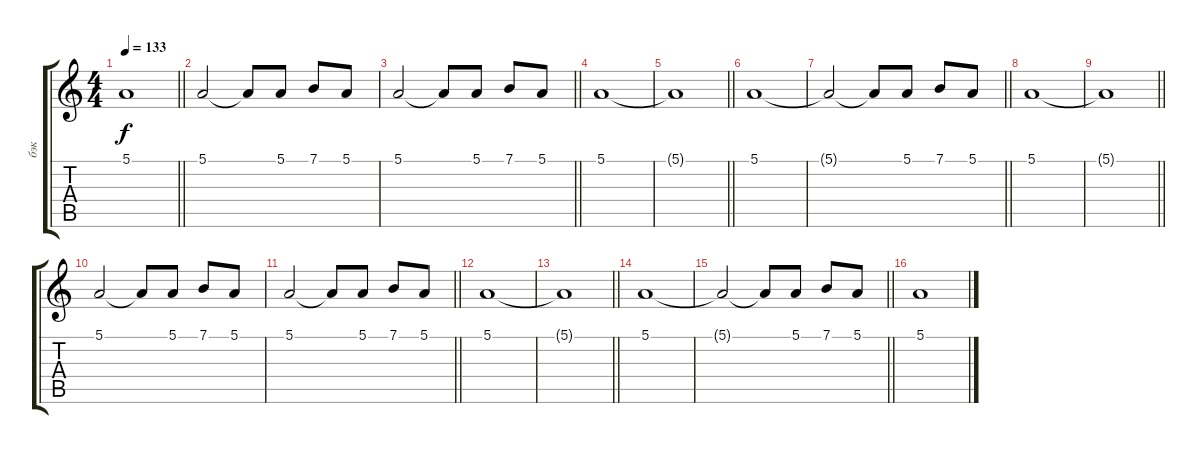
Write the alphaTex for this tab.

\track ("бэк" "бэк") {instrument tenorsax}
\staff {score tabs}
\tuning (E4 B3 G3 D3 A2 E2) {hide}
\ts (4 4)
\tempo 133
\clef g2
\barLineRight lightlight
\ks c
5.1{t}.1{dy f} |
5.1.2 5.1{t}.8 5.1.8 7.1.8 5.1.8 |
\barLineRight lightlight
5.1.2 5.1{t}.8 5.1.8 7.1.8 5.1.8 |
5.1.1 |
\barLineRight lightlight
5.1{t}.1 |
5.1.1 |
\barLineRight lightlight
5.1{t}.2 5.1{t}.8 5.1.8 7.1.8 5.1.8 |
5.1.1 |
\barLineRight lightlight
5.1{t}.1 |
5.1.2 5.1{t}.8 5.1.8 7.1.8 5.1.8 |
\barLineRight lightlight
5.1.2 5.1{t}.8 5.1.8 7.1.8 5.1.8 |
5.1.1 |
\barLineRight lightlight
5.1{t}.1 |
5.1.1 |
\barLineRight lightlight
5.1{t}.2 5.1{t}.8 5.1.8 7.1.8 5.1.8 |
5.1.1
